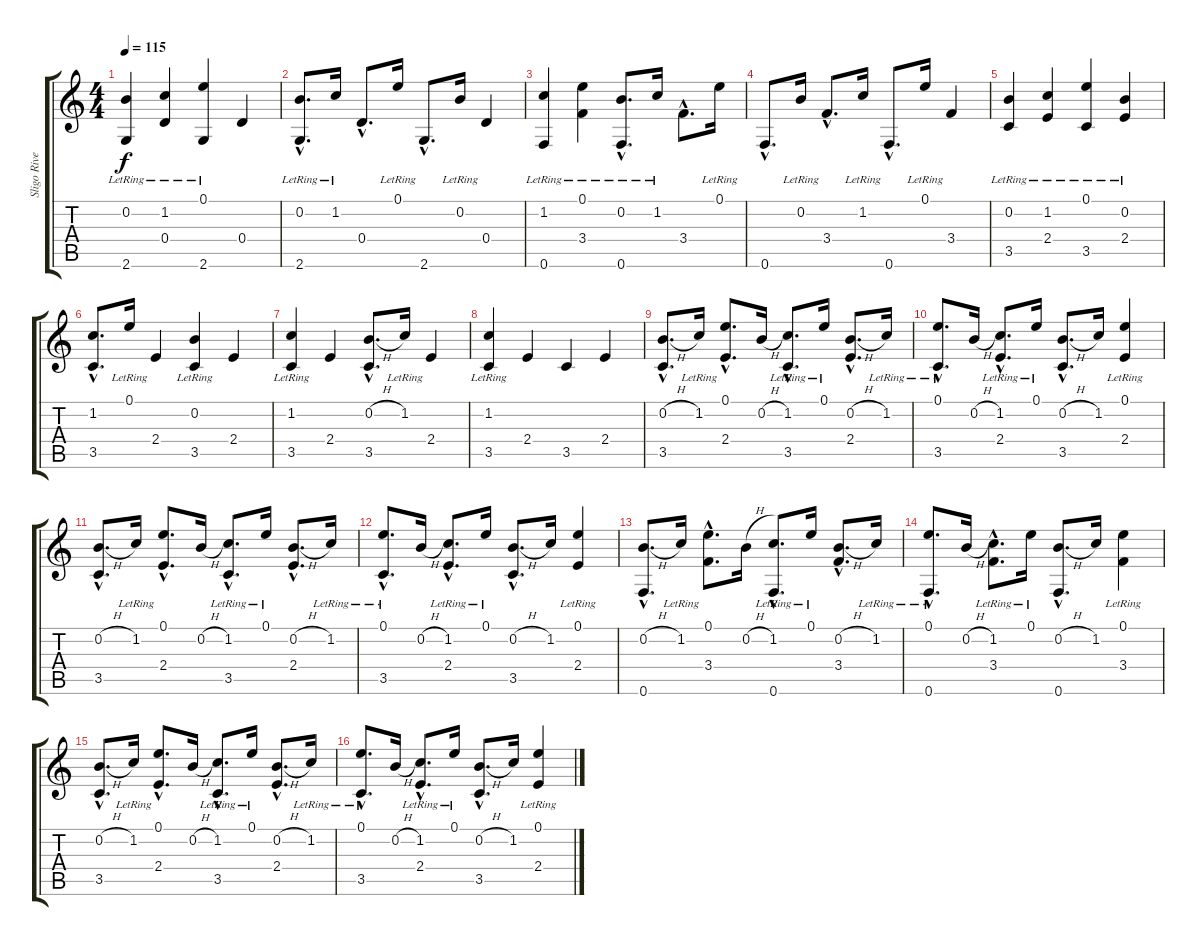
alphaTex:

\track ("Sligo River Blues" "Sligo Rive") {instrument acousticguitarnylon}
\staff {score tabs}
\tuning (E4 B3 G3 D3 A2 F2) {hide}
\ts (4 4)
\tempo 115
\clef g2
\ks c
(0.2{lr} 2.6).4{dy f} (1.2{lr} 0.4).4 (0.1{lr} 2.6).4 0.4.4 |
(0.2{hac lr} 2.6{hac}).8{d} 1.2{lr}.16 0.4{hac}.8{d} 0.1{lr}.16 2.6{hac}.8{d} 0.2{lr}.16 0.4.4 |
(1.2{lr} 0.6).4 (0.1{lr} 3.4).4 (0.2{hac lr} 0.6{hac}).8{d} 1.2{lr}.16 3.4{hac}.8{d} 0.1{lr}.16 |
0.6{hac}.8{d} 0.2{lr}.16 3.4{hac}.8{d} 1.2{lr}.16 0.6{hac}.8{d} 0.1{lr}.16 3.4.4 |
(0.2{lr} 3.5).4 (1.2{lr} 2.4).4 (0.1{lr} 3.5).4 (0.2{lr} 2.4).4 |
(1.2{hac} 3.5{hac}).8{d} 0.1{lr}.16 2.4.4 (0.2{lr} 3.5).4 2.4.4 |
(1.2{lr} 3.5).4 2.4.4 (0.2{h hac} 3.5{hac}).8{d} 1.2{lr}.16 2.4.4 |
(1.2{lr} 3.5).4 2.4.4 3.5.4 2.4.4 |
(0.2{h hac} 3.5).8{d} 1.2{lr}.16 (0.1{hac} 2.4{hac}).8{d} 0.2{h}.16 (1.2{hac lr} 3.5{hac}).8{d} 0.1{lr}.16 (0.2{h hac} 2.4{hac}).8{d} 1.2{lr}.16 |
(0.1{hac lr} 3.5{hac}).8{d} 0.2{h}.16 (1.2{hac lr} 2.4{hac}).8{d} 0.1{lr}.16 (0.2{h hac} 3.5{hac}).8{d} 1.2.16 (0.1{lr} 2.4).4 |
(0.2{h hac} 3.5{hac}).8{d} 1.2{lr}.16 (0.1{hac} 2.4{hac}).8{d} 0.2{h}.16 (1.2{hac lr} 3.5{hac}).8{d} 0.1{lr}.16 (0.2{h hac} 2.4{hac}).8{d} 1.2{lr}.16 |
(0.1{hac lr} 3.5{hac}).8{d} 0.2{h}.16 (1.2{hac lr} 2.4{hac}).8{d} 0.1{lr}.16 (0.2{h hac} 3.5{hac}).8{d} 1.2.16 (0.1{lr} 2.4).4 |
(0.2{h hac} 0.6{hac}).8{d} 1.2{lr}.16 (0.1{hac} 3.4{hac}).8{d} 0.2{h}.16 (1.2{hac lr} 0.6{hac}).8{d} 0.1{lr}.16 (0.2{h hac} 3.4{hac}).8{d} 1.2{lr}.16 |
(0.1{hac lr} 0.6{hac}).8{d} 0.2{h}.16 (1.2{hac lr} 3.4{hac}).8{d} 0.1{lr}.16 (0.2{h hac} 0.6{hac}).8{d} 1.2.16 (0.1{lr} 3.4).4 |
(0.2{h hac} 3.5{hac}).8{d} 1.2{lr}.16 (0.1{hac} 2.4{hac}).8{d} 0.2{h}.16 (1.2{hac lr} 3.5{hac}).8{d} 0.1{lr}.16 (0.2{h hac} 2.4{hac}).8{d} 1.2{lr}.16 |
(0.1{hac lr} 3.5{hac}).8{d} 0.2{h}.16 (1.2{hac lr} 2.4{hac}).8{d} 0.1{lr}.16 (0.2{h hac} 3.5{hac}).8{d} 1.2.16 (0.1{lr} 2.4).4
